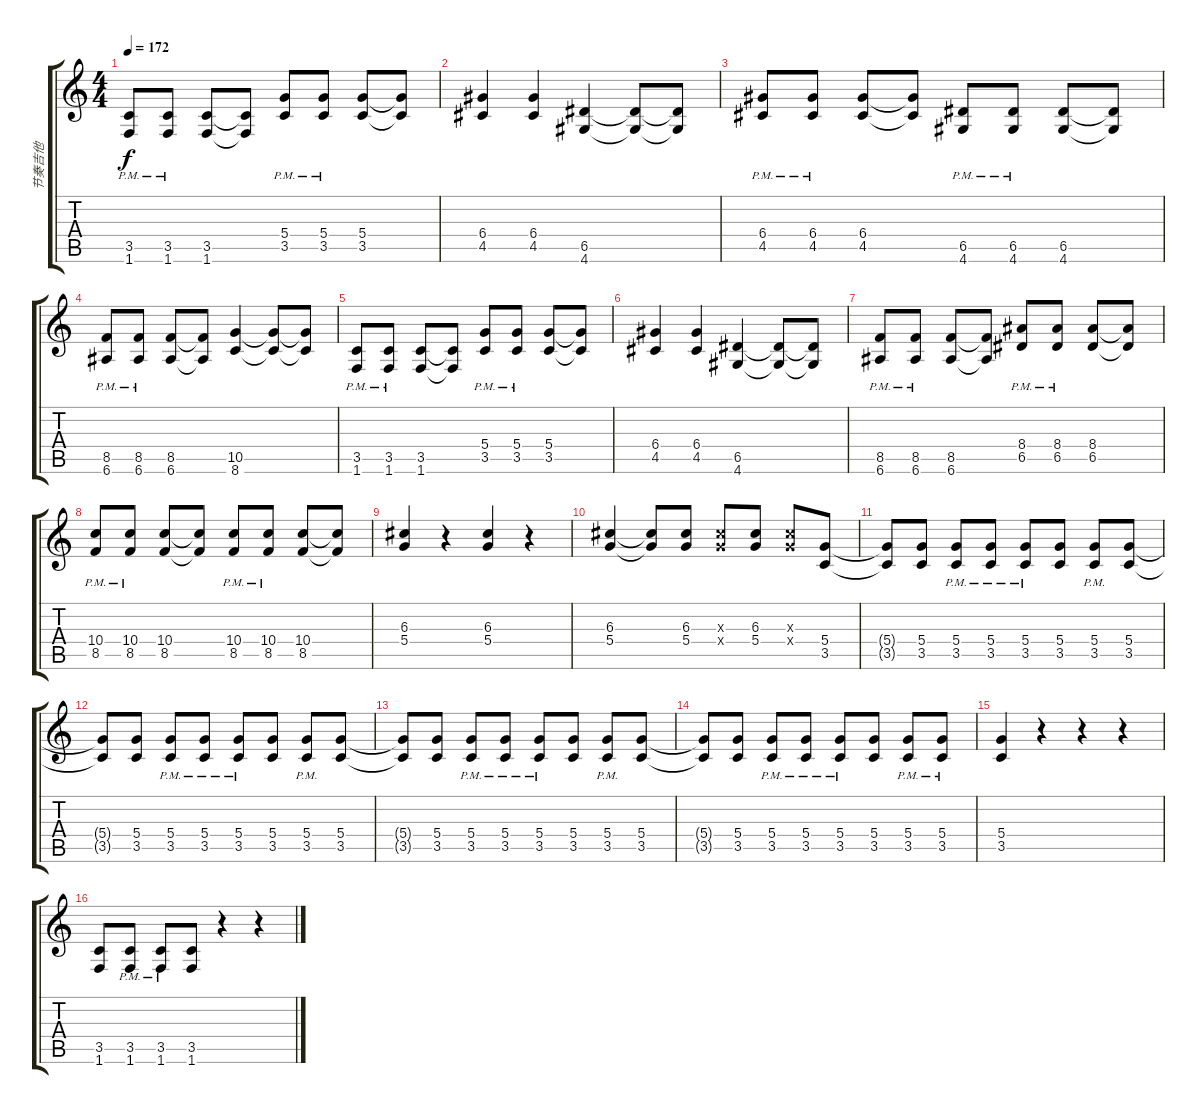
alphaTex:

\track ("节奏吉他" "节奏吉他") {instrument overdrivenguitar}
\staff {score tabs}
\tuning (E4 B3 G3 D3 A2 E2) {hide}
\ts (4 4)
\tempo 172
\clef g2
\ks c
(3.5{pm} 1.6{pm}).8{dy f} (3.5{pm} 1.6{pm}).8 (3.5 1.6).8 (3.5{t} 1.6{t}).8 (5.4{pm} 3.5{pm}).8 (5.4{pm} 3.5{pm}).8 (5.4 3.5).8 (5.4{t} 3.5{t}).8 |
(6.4 4.5).4 (6.4 4.5).4 (6.5 4.6).4 (6.5{t} 4.6{t}).8 (6.5{t} 4.6{t}).8 |
(6.4{pm} 4.5{pm}).8 (6.4{pm} 4.5{pm}).8 (6.4 4.5).8 (6.4{t} 4.5{t}).8 (6.5{pm} 4.6{pm}).8 (6.5{pm} 4.6{pm}).8 (6.5 4.6).8 (6.5{t} 4.6{t}).8 |
(8.5{pm} 6.6{pm}).8 (8.5{pm} 6.6{pm}).8 (8.5 6.6).8 (8.5{t} 6.6{t}).8 (10.5 8.6).4 (10.5{t} 8.6{t}).8 (10.5{t} 8.6{t}).8 |
(3.5{pm} 1.6{pm}).8 (3.5{pm} 1.6{pm}).8 (3.5 1.6).8 (3.5{t} 1.6{t}).8 (5.4{pm} 3.5{pm}).8 (5.4{pm} 3.5{pm}).8 (5.4 3.5).8 (5.4{t} 3.5{t}).8 |
(6.4 4.5).4 (6.4 4.5).4 (6.5 4.6).4 (6.5{t} 4.6{t}).8 (6.5{t} 4.6{t}).8 |
(8.5{pm} 6.6{pm}).8 (8.5{pm} 6.6{pm}).8 (8.5 6.6).8 (8.5{t} 6.6{t}).8 (8.4{pm} 6.5{pm}).8 (8.4{pm} 6.5{pm}).8 (8.4 6.5).8 (8.4{t} 6.5{t}).8 |
(10.4{pm} 8.5{pm}).8 (10.4{pm} 8.5{pm}).8 (10.4 8.5).8 (10.4{t} 8.5{t}).8 (10.4{pm} 8.5{pm}).8 (10.4{pm} 8.5{pm}).8 (10.4 8.5).8 (10.4{t} 8.5{t}).8 |
(6.3 5.4).4 r.4 (6.3 5.4).4 r.4 |
(6.3 5.4).4 (6.3{t} 5.4{t}).8 (6.3 5.4).8 (6.3{x} 5.4{x}).8 (6.3 5.4).8 (6.3{x} 5.4{x}).8 (5.4 3.5).8 |
(5.4{t} 3.5{t}).8 (5.4 3.5).8 (5.4{pm} 3.5{pm}).8 (5.4{pm} 3.5{pm}).8 (5.4{pm} 3.5{pm}).8 (5.4 3.5).8 (5.4{pm} 3.5{pm}).8 (5.4 3.5).8 |
(5.4{t} 3.5{t}).8 (5.4 3.5).8 (5.4{pm} 3.5{pm}).8 (5.4{pm} 3.5{pm}).8 (5.4{pm} 3.5{pm}).8 (5.4 3.5).8 (5.4{pm} 3.5{pm}).8 (5.4 3.5).8 |
(5.4{t} 3.5{t}).8 (5.4 3.5).8 (5.4{pm} 3.5{pm}).8 (5.4{pm} 3.5{pm}).8 (5.4{pm} 3.5{pm}).8 (5.4 3.5).8 (5.4{pm} 3.5{pm}).8 (5.4 3.5).8 |
(5.4{t} 3.5{t}).8 (5.4 3.5).8 (5.4{pm} 3.5{pm}).8 (5.4{pm} 3.5{pm}).8 (5.4{pm} 3.5{pm}).8 (5.4 3.5).8 (5.4{pm} 3.5{pm}).8 (5.4{pm} 3.5{pm}).8 |
(5.4 3.5).4 r.4 r.4 r.4 |
(3.5 1.6).8 (3.5{pm} 1.6{pm}).8 (3.5{pm} 1.6{pm}).8 (3.5 1.6).8 r.4 r.4
